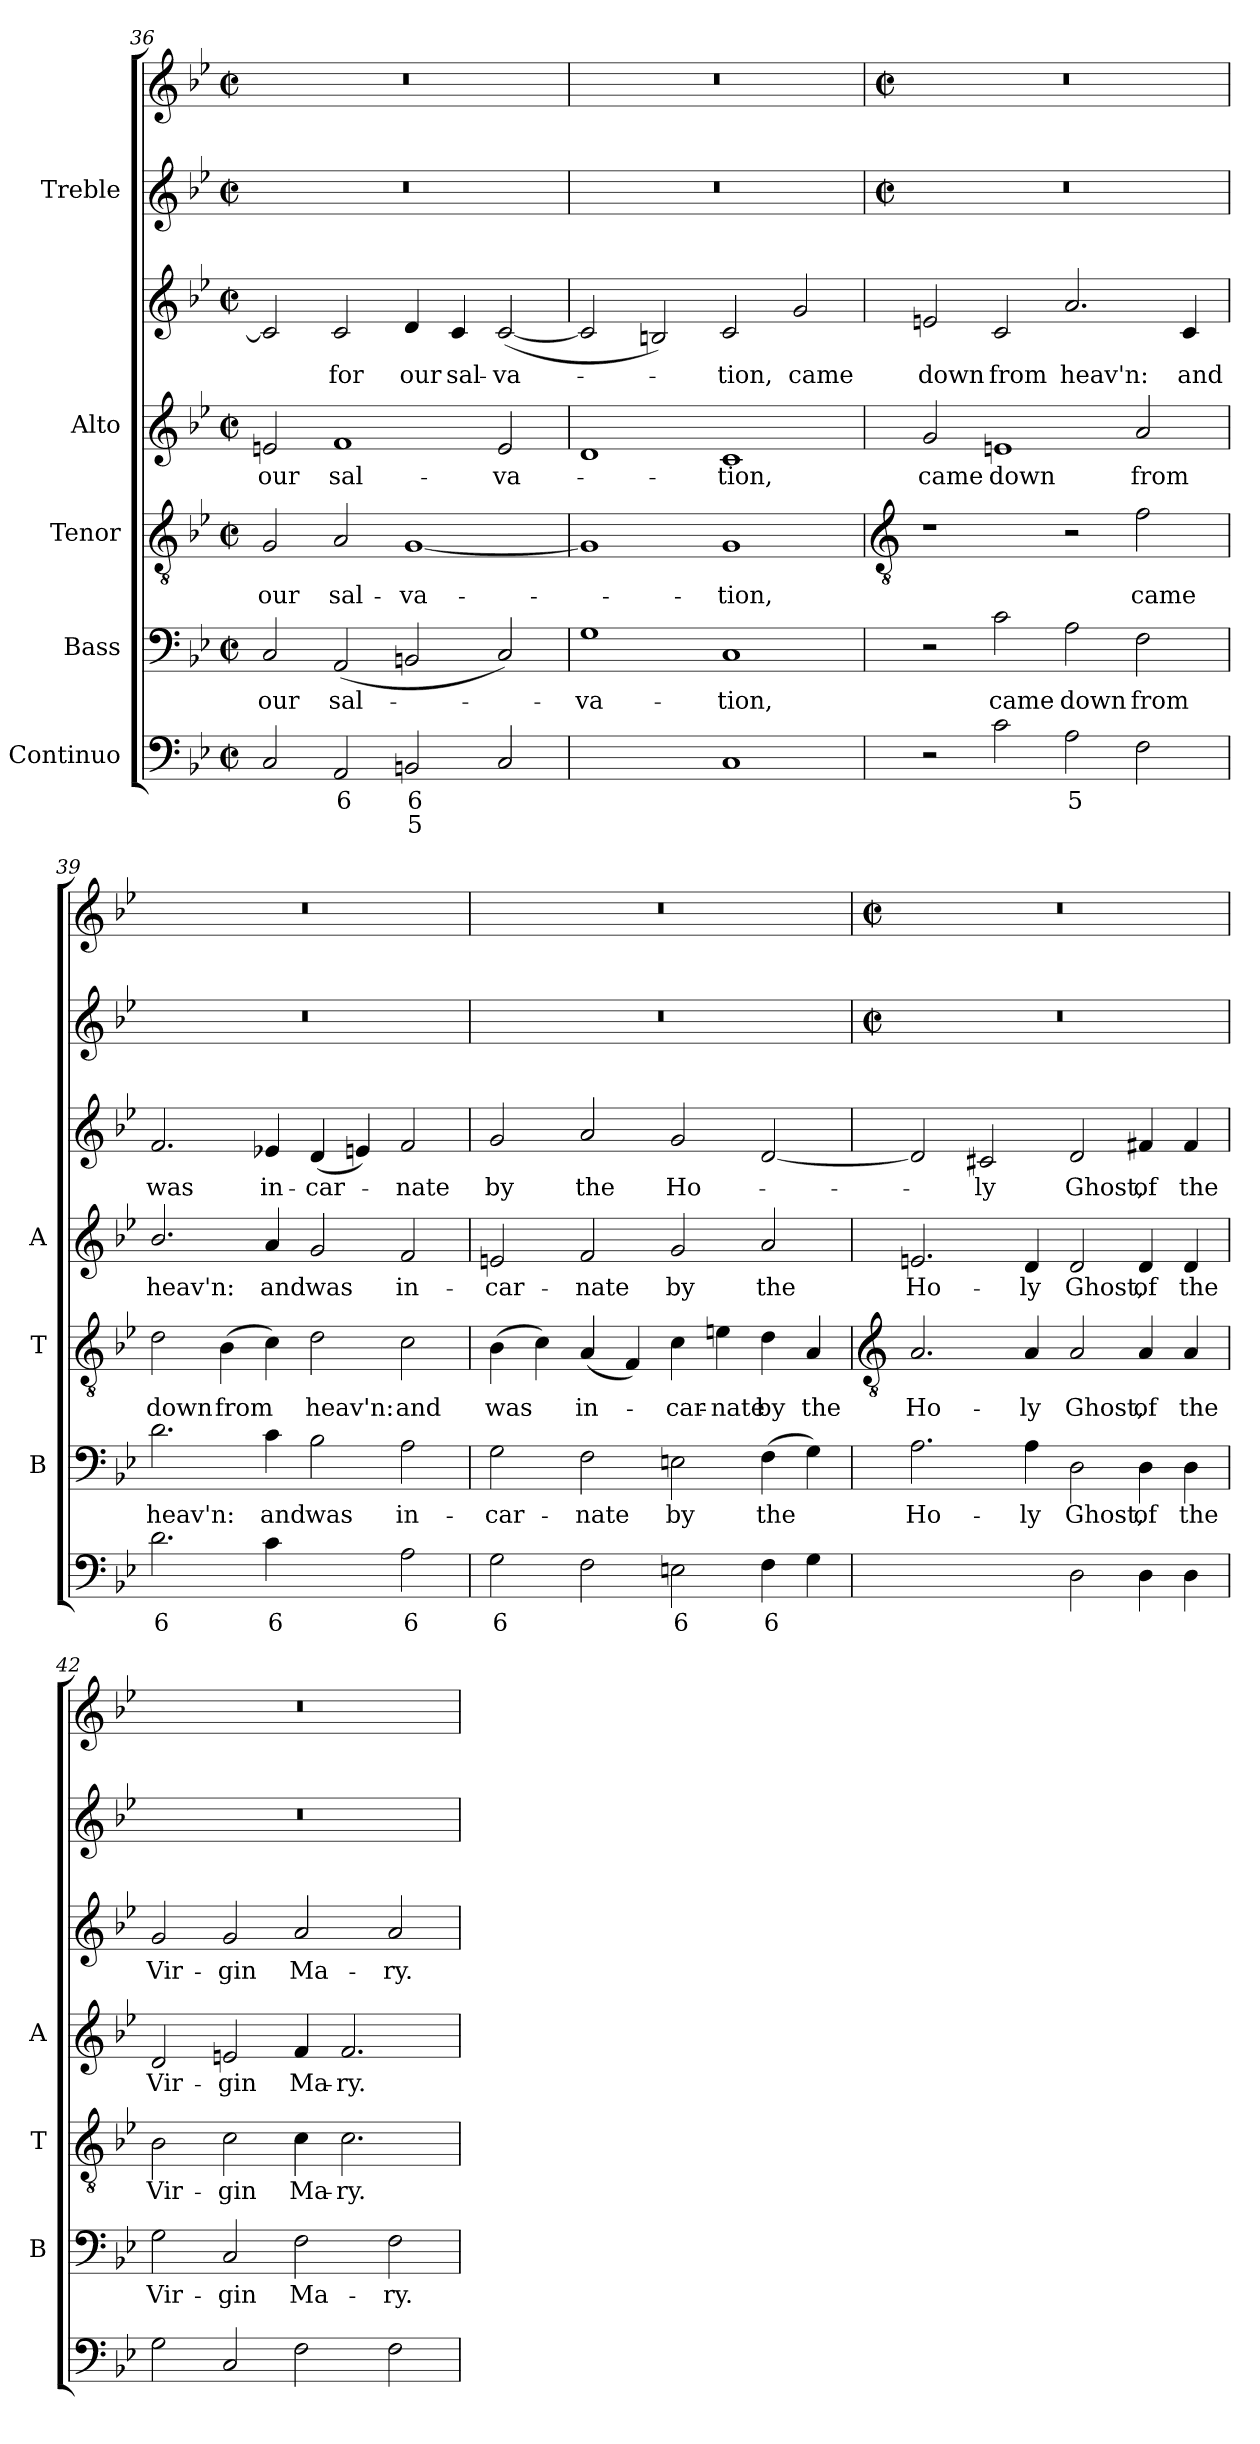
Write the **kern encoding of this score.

**kern	**text	**text	**kern	**text	**kern	**text	**kern	**text	**kern	**text	**kern	**kern
*part5	*part5	*part5	*part4	*part4	*part3	*part3	*part2	*part2	*part2	*part2	*part1	*part1
*staff7	*staff7	*staff7	*staff6	*staff6	*staff5	*staff5	*staff4	*staff4	*staff3	*staff3	*staff2	*staff1
*I"Continuo	*	*	*I"Bass	*	*I"Tenor	*	*I"Alto	*	*	*	*I"Treble	*
*	*	*	*I'B	*	*I'T	*	*I'A	*	*	*	*	*
*clefF4	*	*	*clefF4	*	*clefGv2	*	*clefG2	*	*clefG2	*	*clefG2	*clefG2
*k[b-e-]	*	*	*k[b-e-]	*	*k[b-e-]	*	*k[b-e-]	*	*k[b-e-]	*	*k[b-e-]	*k[b-e-]
*B-:	*	*	*B-:	*	*B-:	*	*B-:	*	*B-:	*	*B-:	*B-:
*M4/2	*	*	*M4/2	*	*M4/2	*	*M4/2	*	*M4/2	*	*M4/2	*M4/2
*met(c|)	*	*	*met(c|)	*	*met(c|)	*	*met(c|)	*	*met(c|)	*	*met(c|)	*met(c|)
=36	=36	=36	=36	=36	=36	=36	=36	=36	=36	=36	=36	=36
!	!	!	!	!LO:LY:b	!	!LO:LY:b	!	!LO:LY:b	!	!	!	!
2C	.	.	2C	our	2G	our	2en	our	2c]	.	0r	0r
!	!LO:LY:b	!	!	!LO:LY:b	!	!LO:LY:b	!	!LO:LY:b	!	!LO:LY:b	!	!
2AA	6	.	(<2AA	sal-	2A	sal-	1f	sal-	2c	for	.	.
!	!LO:LY:b	!LO:LY:b	!	!	!	!LO:LY:b	!	!	!	!LO:LY:b	!	!
2BBn	6	5	2BBn	.	[1G	-va-	.	.	4d	our	.	.
!	!	!	!	!	!	!	!	!	!	!LO:LY:b	!	!
.	.	.	.	.	.	.	.	.	4c	sal-	.	.
!	!	!	!	!	!	!	!	!LO:LY:b	!	!LO:LY:b	!	!
2C	.	.	2C)	.	.	.	2e	-va-	(<[2c	-va-	.	.
=37	=37	=37	=37	=37	=37	=37	=37	=37	=37	=37	=37	=37
!	!LO:LY:b	!	!	!LO:LY:b	!	!	!	!	!	!	!	!
[2Gyy	4	.	1G	va-	1G]	.	1d	.	2c]	.	0r	0r
!	!LO:LY:b	!	!	!	!	!	!	!	!	!	!	!
2Gyy]	3	.	.	.	.	.	.	.	2Bn)	.	.	.
!	!	!	!	!LO:LY:b	!	!LO:LY:b	!	!LO:LY:b	!	!LO:LY:b	!	!
1C	.	.	1C	-tion,	1G	tion,	1c	tion,	2c	tion,	.	.
!	!	!	!	!	!	!	!	!	!	!LO:LY:b	!	!
.	.	.	.	.	.	.	.	.	2g	came	.	.
!!LO:LB:g=z
=38	=38	=38	=38	=38	=38	=38	=38	=38	=38	=38	=38	=38
*	*	*	*	*	*clefGv2	*	*	*	*	*	*	*
*	*	*	*	*	*	*	*	*	*	*	*M4/2	*M4/2
*	*	*	*	*	*	*	*	*	*	*	*met(c|)	*met(c|)
!	!	!	!	!	!	!	!	!LO:LY:b	!	!LO:LY:b	!	!
2r	.	.	2r	.	1r	.	2g	came	2en	down	0r	0r
!	!	!	!	!LO:LY:b	!	!	!	!LO:LY:b	!	!LO:LY:b	!	!
2c	.	.	2c	came	.	.	1en	down	2c	from	.	.
!	!LO:LY:b	!	!	!LO:LY:b	!	!	!	!	!	!LO:LY:b	!	!
2A	5	.	2A	down	2r	.	.	.	2.a	heav'n:	.	.
!	!	!	!	!LO:LY:b	!	!LO:LY:b	!	!LO:LY:b	!	!	!	!
2F	.	.	2F	from	2f	came	2a	from	.	.	.	.
!	!	!	!	!	!	!	!	!	!	!LO:LY:b	!	!
.	.	.	.	.	.	.	.	.	4c	and	.	.
=39	=39	=39	=39	=39	=39	=39	=39	=39	=39	=39	=39	=39
!	!LO:LY:b	!	!	!LO:LY:b	!	!LO:LY:b	!	!LO:LY:b	!	!LO:LY:b	!	!
2.d	6	.	2.d	heav'n:	2d\	down	2.b-/	heav'n:	2.f	was	0r	0r
!	!	!	!	!	!	!LO:LY:b	!	!	!	!	!	!
.	.	.	.	.	(>4B-	from	.	.	.	.	.	.
!	!LO:LY:b	!	!	!LO:LY:b	!	!	!	!LO:LY:b	!	!LO:LY:b	!	!
4c	6	.	4c	and	4c)	.	4a	and	4e-X	in-	.	.
!	!LO:LY:b	!LO:LY:b	!	!LO:LY:b	!	!LO:LY:b	!	!LO:LY:b	!	!LO:LY:b	!	!
[4B-yy	6	3	2B-	was	2d\	heav'n:	2g	was	(<4d	-car-	.	.
!	!	!LO:LY:b	!	!	!	!	!	!	!	!	!	!
4B-yy]	.	4	.	.	.	.	.	.	4en)	.	.	.
!	!LO:LY:b	!	!	!LO:LY:b	!	!LO:LY:b	!	!LO:LY:b	!	!LO:LY:b	!	!
2A	6	.	2A	in-	2c	and	2f	in-	2f	nate	.	.
=40	=40	=40	=40	=40	=40	=40	=40	=40	=40	=40	=40	=40
!	!LO:LY:b	!	!	!LO:LY:b	!	!LO:LY:b	!	!LO:LY:b	!	!LO:LY:b	!	!
2G	6	.	2G	-car-	(>4B-	was	2en	car-	2g	-by	0r	0r
.	.	.	.	.	4c)	.	.	.	.	.	.	.
!	!	!	!	!LO:LY:b	!	!LO:LY:b	!	!LO:LY:b	!	!LO:LY:b	!	!
2F\	.	.	2F\	-nate	(<4A	in-	2f	-nate	2a	the	.	.
.	.	.	.	.	4F)	.	.	.	.	.	.	.
!	!LO:LY:b	!	!	!LO:LY:b	!	!LO:LY:b	!	!LO:LY:b	!	!LO:LY:b	!	!
2En	6	.	2En	by	4c	car-	2g	by	2g	Ho-	.	.
!	!	!	!	!	!	!LO:LY:b	!	!	!	!	!	!
.	.	.	.	.	4en	-nate	.	.	.	.	.	.
!	!LO:LY:b	!	!	!LO:LY:b	!	!LO:LY:b	!	!LO:LY:b	!	!	!	!
4F	6	.	(>4F	the	4d\	by	2a	the	[2d	.	.	.
!	!	!	!	!	!	!LO:LY:b	!	!	!	!	!	!
4G	.	.	4G)	.	4A	the	.	.	.	.	.	.
!!LO:LB:g=z
=41	=41	=41	=41	=41	=41	=41	=41	=41	=41	=41	=41	=41
*	*	*	*	*	*clefGv2	*	*	*	*	*	*	*
*	*	*	*	*	*	*	*	*	*	*	*M4/2	*M4/2
*	*	*	*	*	*	*	*	*	*	*	*met(c|)	*met(c|)
!	!LO:LY:b	!	!	!LO:LY:b	!	!LO:LY:b	!	!LO:LY:b	!	!	!	!
[2Ayy	4	.	2.A	Ho-	2.A	Ho-	2.en	Ho-	2d]	.	0r	0r
!	!LO:LY:b	!	!	!	!	!	!	!	!	!LO:LY:b	!	!
2Ayy]	3	.	.	.	.	.	.	.	2c#X	ly	.	.
!	!	!	!	!LO:LY:b	!	!LO:LY:b	!	!LO:LY:b	!	!	!	!
.	.	.	4A	-ly	4A	-ly	4d	-ly	.	.	.	.
!	!	!	!	!LO:LY:b	!	!LO:LY:b	!	!LO:LY:b	!	!LO:LY:b	!	!
2D	.	.	2D	Ghost,	2A	Ghost,	2d	Ghost,	2d	Ghost,	.	.
!	!	!	!	!LO:LY:b	!	!LO:LY:b	!	!LO:LY:b	!	!LO:LY:b	!	!
4D	.	.	4D	of	4A	of	4d	of	4f#X	of	.	.
!	!	!	!	!LO:LY:b	!	!LO:LY:b	!	!LO:LY:b	!	!LO:LY:b	!	!
4D	.	.	4D	the	4A	the	4d	the	4f#	the	.	.
=42	=42	=42	=42	=42	=42	=42	=42	=42	=42	=42	=42	=42
!	!	!	!	!LO:LY:b	!	!LO:LY:b	!	!LO:LY:b	!	!LO:LY:b	!	!
2G	.	.	2G	Vir-	2B-	Vir-	2d	Vir-	2g	Vir-	0r	0r
!	!	!	!	!LO:LY:b	!	!LO:LY:b	!	!LO:LY:b	!	!LO:LY:b	!	!
2C	.	.	2C	-gin	2c	-gin	2en	-gin	2g	-gin	.	.
!	!	!	!	!LO:LY:b	!	!LO:LY:b	!	!LO:LY:b	!	!LO:LY:b	!	!
2F\	.	.	2F\	Ma-	4c	Ma-	4f	Ma-	2a	Ma-	.	.
!	!	!	!	!	!	!LO:LY:b	!	!LO:LY:b	!	!	!	!
.	.	.	.	.	2.c	-ry.	2.f	-ry.	.	.	.	.
!	!	!	!	!LO:LY:b	!	!	!	!	!	!LO:LY:b	!	!
2F\	.	.	2F\	-ry.	.	.	.	.	2a	-ry.	.	.
=	=	=	=	=	=	=	=	=	=	=	=	=
*-	*-	*-	*-	*-	*-	*-	*-	*-	*-	*-	*-	*-
